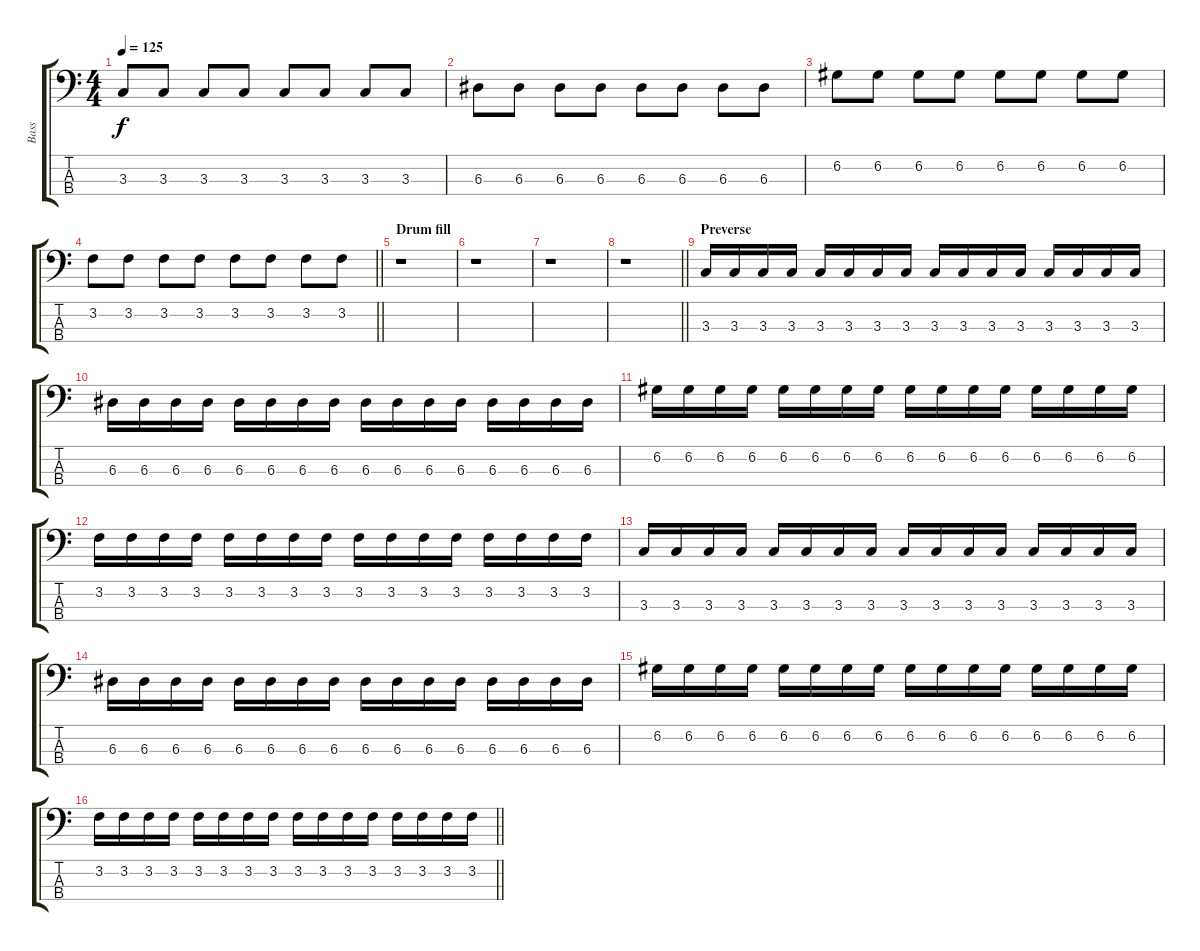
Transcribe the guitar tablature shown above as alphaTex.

\track ("Bass" "Bass") {instrument electricbassfinger}
\staff {score tabs}
\tuning (G2 D2 A1 E1) {hide}
\ts (4 4)
\tempo 125
\clef f4
\ks c
3.3.8{dy f} 3.3.8 3.3.8 3.3.8 3.3.8 3.3.8 3.3.8 3.3.8 |
6.3.8 6.3.8 6.3.8 6.3.8 6.3.8 6.3.8 6.3.8 6.3.8 |
6.2.8 6.2.8 6.2.8 6.2.8 6.2.8 6.2.8 6.2.8 6.2.8 |
\barLineRight lightlight
3.2.8 3.2.8 3.2.8 3.2.8 3.2.8 3.2.8 3.2.8 3.2.8 |
\section ("" "Drum fill")
r.1 |
r.1 |
r.1 |
\barLineRight lightlight
r.1 |
\section ("" "Preverse")
3.3.16 3.3.16 3.3.16 3.3.16 3.3.16 3.3.16 3.3.16 3.3.16 3.3.16 3.3.16 3.3.16 3.3.16 3.3.16 3.3.16 3.3.16 3.3.16 |
6.3.16 6.3.16 6.3.16 6.3.16 6.3.16 6.3.16 6.3.16 6.3.16 6.3.16 6.3.16 6.3.16 6.3.16 6.3.16 6.3.16 6.3.16 6.3.16 |
6.2.16 6.2.16 6.2.16 6.2.16 6.2.16 6.2.16 6.2.16 6.2.16 6.2.16 6.2.16 6.2.16 6.2.16 6.2.16 6.2.16 6.2.16 6.2.16 |
3.2.16 3.2.16 3.2.16 3.2.16 3.2.16 3.2.16 3.2.16 3.2.16 3.2.16 3.2.16 3.2.16 3.2.16 3.2.16 3.2.16 3.2.16 3.2.16 |
3.3.16 3.3.16 3.3.16 3.3.16 3.3.16 3.3.16 3.3.16 3.3.16 3.3.16 3.3.16 3.3.16 3.3.16 3.3.16 3.3.16 3.3.16 3.3.16 |
6.3.16 6.3.16 6.3.16 6.3.16 6.3.16 6.3.16 6.3.16 6.3.16 6.3.16 6.3.16 6.3.16 6.3.16 6.3.16 6.3.16 6.3.16 6.3.16 |
6.2.16 6.2.16 6.2.16 6.2.16 6.2.16 6.2.16 6.2.16 6.2.16 6.2.16 6.2.16 6.2.16 6.2.16 6.2.16 6.2.16 6.2.16 6.2.16 |
\barLineRight lightlight
3.2.16 3.2.16 3.2.16 3.2.16 3.2.16 3.2.16 3.2.16 3.2.16 3.2.16 3.2.16 3.2.16 3.2.16 3.2.16 3.2.16 3.2.16 3.2.16
